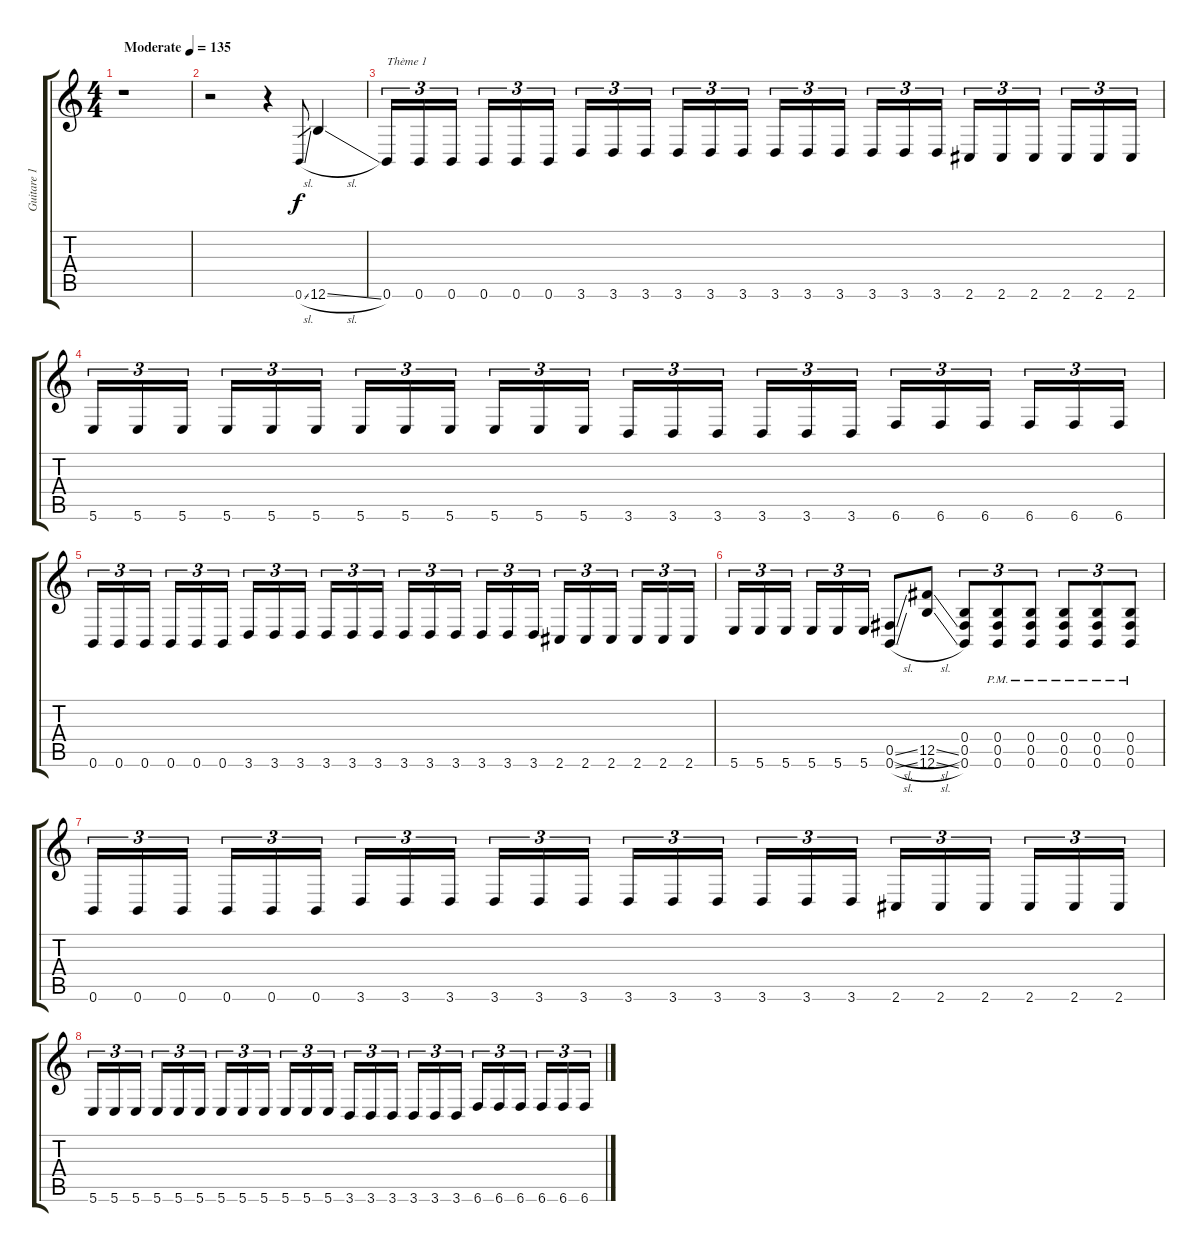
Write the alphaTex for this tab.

\track ("Guitare 1" "Guitare 1") {instrument distortionguitar}
\staff {score tabs}
\tuning (Db4 Ab3 E3 B2 Gb2 B1) {hide}
\ts (4 4)
\tempo (135 "Moderate")
\clef g2
\ks c
r.1{dy f instrument distortionguitar} |
r.2 r.4 0.6{sl}.8{gr} 12.6{sl}.4 |
0.6.16{tu (3 2) txt "Thème 1"} 0.6.16{tu (3 2)} 0.6.16{tu (3 2) beam splitsecondary} 0.6.16{tu (3 2)} 0.6.16{tu (3 2)} 0.6.16{tu (3 2)} 3.6.16{tu (3 2)} 3.6.16{tu (3 2)} 3.6.16{tu (3 2) beam splitsecondary} 3.6.16{tu (3 2)} 3.6.16{tu (3 2)} 3.6.16{tu (3 2)} 3.6.16{tu (3 2)} 3.6.16{tu (3 2)} 3.6.16{tu (3 2) beam splitsecondary} 3.6.16{tu (3 2)} 3.6.16{tu (3 2)} 3.6.16{tu (3 2)} 2.6.16{tu (3 2)} 2.6.16{tu (3 2)} 2.6.16{tu (3 2) beam splitsecondary} 2.6.16{tu (3 2)} 2.6.16{tu (3 2)} 2.6.16{tu (3 2)} |
5.6.16{tu (3 2)} 5.6.16{tu (3 2)} 5.6.16{tu (3 2) beam splitsecondary} 5.6.16{tu (3 2)} 5.6.16{tu (3 2)} 5.6.16{tu (3 2)} 5.6.16{tu (3 2)} 5.6.16{tu (3 2)} 5.6.16{tu (3 2) beam splitsecondary} 5.6.16{tu (3 2)} 5.6.16{tu (3 2)} 5.6.16{tu (3 2)} 3.6.16{tu (3 2)} 3.6.16{tu (3 2)} 3.6.16{tu (3 2) beam splitsecondary} 3.6.16{tu (3 2)} 3.6.16{tu (3 2)} 3.6.16{tu (3 2)} 6.6.16{tu (3 2)} 6.6.16{tu (3 2)} 6.6.16{tu (3 2) beam splitsecondary} 6.6.16{tu (3 2)} 6.6.16{tu (3 2)} 6.6.16{tu (3 2)} |
0.6.16{tu (3 2)} 0.6.16{tu (3 2)} 0.6.16{tu (3 2) beam splitsecondary} 0.6.16{tu (3 2)} 0.6.16{tu (3 2)} 0.6.16{tu (3 2)} 3.6.16{tu (3 2)} 3.6.16{tu (3 2)} 3.6.16{tu (3 2) beam splitsecondary} 3.6.16{tu (3 2)} 3.6.16{tu (3 2)} 3.6.16{tu (3 2)} 3.6.16{tu (3 2)} 3.6.16{tu (3 2)} 3.6.16{tu (3 2) beam splitsecondary} 3.6.16{tu (3 2)} 3.6.16{tu (3 2)} 3.6.16{tu (3 2)} 2.6.16{tu (3 2)} 2.6.16{tu (3 2)} 2.6.16{tu (3 2) beam splitsecondary} 2.6.16{tu (3 2)} 2.6.16{tu (3 2)} 2.6.16{tu (3 2)} |
5.6.16{tu (3 2)} 5.6.16{tu (3 2)} 5.6.16{tu (3 2) beam splitsecondary} 5.6.16{tu (3 2)} 5.6.16{tu (3 2)} 5.6.16{tu (3 2)} (0.5{sl} 0.6{sl}).8 (12.5{sl} 12.6{sl}).8 (0.4 0.5 0.6).8{tu (3 2)} (0.4{pm} 0.5{pm} 0.6{pm}).8{tu (3 2)} (0.4{pm} 0.5{pm} 0.6{pm}).8{tu (3 2)} (0.4{pm} 0.5{pm} 0.6{pm}).8{tu (3 2)} (0.4{pm} 0.5{pm} 0.6{pm}).8{tu (3 2)} (0.4{pm} 0.5{pm} 0.6{pm}).8{tu (3 2)} |
0.6.16{tu (3 2)} 0.6.16{tu (3 2)} 0.6.16{tu (3 2) beam splitsecondary} 0.6.16{tu (3 2)} 0.6.16{tu (3 2)} 0.6.16{tu (3 2)} 3.6.16{tu (3 2)} 3.6.16{tu (3 2)} 3.6.16{tu (3 2) beam splitsecondary} 3.6.16{tu (3 2)} 3.6.16{tu (3 2)} 3.6.16{tu (3 2)} 3.6.16{tu (3 2)} 3.6.16{tu (3 2)} 3.6.16{tu (3 2) beam splitsecondary} 3.6.16{tu (3 2)} 3.6.16{tu (3 2)} 3.6.16{tu (3 2)} 2.6.16{tu (3 2)} 2.6.16{tu (3 2)} 2.6.16{tu (3 2) beam splitsecondary} 2.6.16{tu (3 2)} 2.6.16{tu (3 2)} 2.6.16{tu (3 2)} |
5.6.16{tu (3 2)} 5.6.16{tu (3 2)} 5.6.16{tu (3 2) beam splitsecondary} 5.6.16{tu (3 2)} 5.6.16{tu (3 2)} 5.6.16{tu (3 2)} 5.6.16{tu (3 2)} 5.6.16{tu (3 2)} 5.6.16{tu (3 2) beam splitsecondary} 5.6.16{tu (3 2)} 5.6.16{tu (3 2)} 5.6.16{tu (3 2)} 3.6.16{tu (3 2)} 3.6.16{tu (3 2)} 3.6.16{tu (3 2) beam splitsecondary} 3.6.16{tu (3 2)} 3.6.16{tu (3 2)} 3.6.16{tu (3 2)} 6.6.16{tu (3 2)} 6.6.16{tu (3 2)} 6.6.16{tu (3 2) beam splitsecondary} 6.6.16{tu (3 2)} 6.6.16{tu (3 2)} 6.6.16{tu (3 2)}
